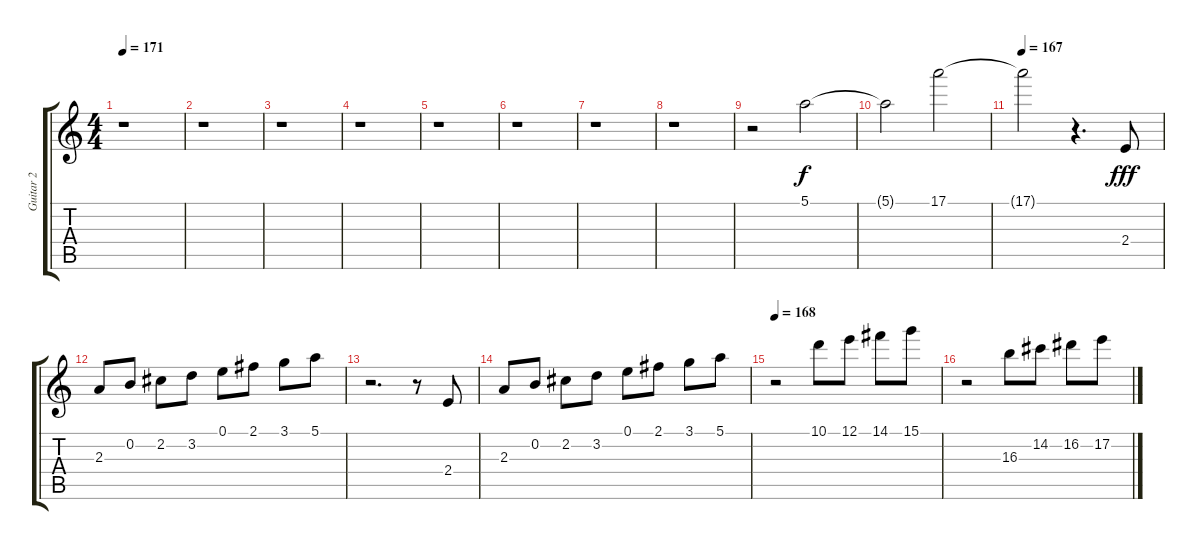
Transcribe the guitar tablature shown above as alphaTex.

\track ("Guitar 2" "Guitar 2") {instrument distortionguitar}
\staff {score tabs}
\tuning (E4 B3 G3 D3 A2 E2) {hide}
\ts (4 4)
\tempo 171
\clef g2
\ks c
r.1{dy f} |
r.1 |
r.1 |
r.1 |
r.1 |
r.1 |
r.1 |
r.1 |
r.2 5.1.2 |
5.1{t}.2 17.1.2 |
\tempo 167
17.1{t}.2 r.4{d} 2.4.8{dy fff} |
2.3.8 0.2.8 2.2.8 3.2.8 0.1.8 2.1.8 3.1.8 5.1.8 |
r.2{d} r.8 2.4.8 |
2.3.8 0.2.8 2.2.8 3.2.8 0.1.8 2.1.8 3.1.8 5.1.8 |
\tempo 168
r.2 10.1.8 12.1.8 14.1.8 15.1.8 |
r.2 16.3.8 14.2.8 16.2.8 17.2.8
